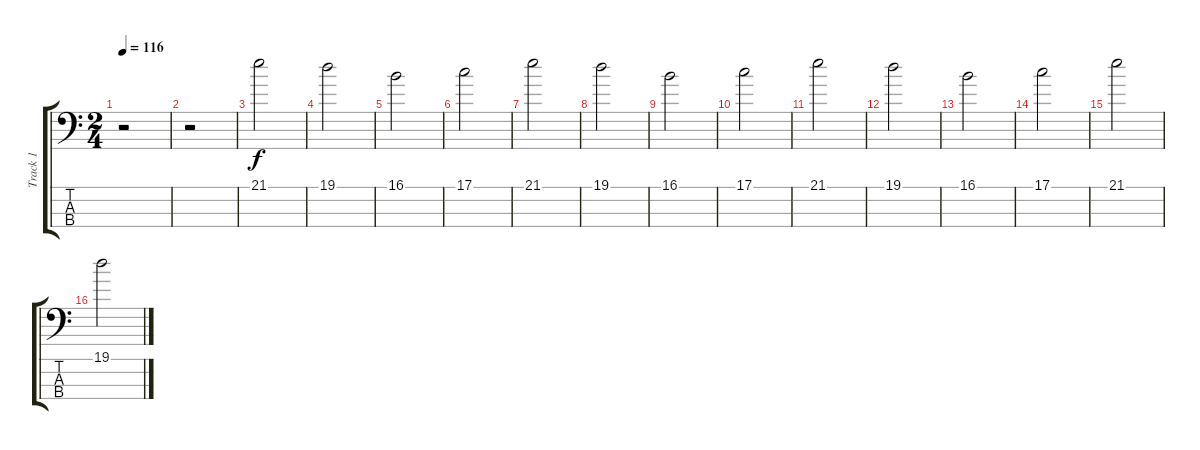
\track ("Track 1" "Track 1") {instrument acousticguitarsteel}
\staff {score tabs}
\tuning (G2 D2 A1 E1) {hide}
\ts (2 4)
\tempo 116
\clef f4
\ks c
r.2{dy f} |
r.2 |
21.1.2 |
19.1.2 |
16.1.2 |
17.1.2 |
21.1.2 |
19.1.2 |
16.1.2 |
17.1.2 |
21.1.2 |
19.1.2 |
16.1.2 |
17.1.2 |
21.1.2 |
19.1.2
